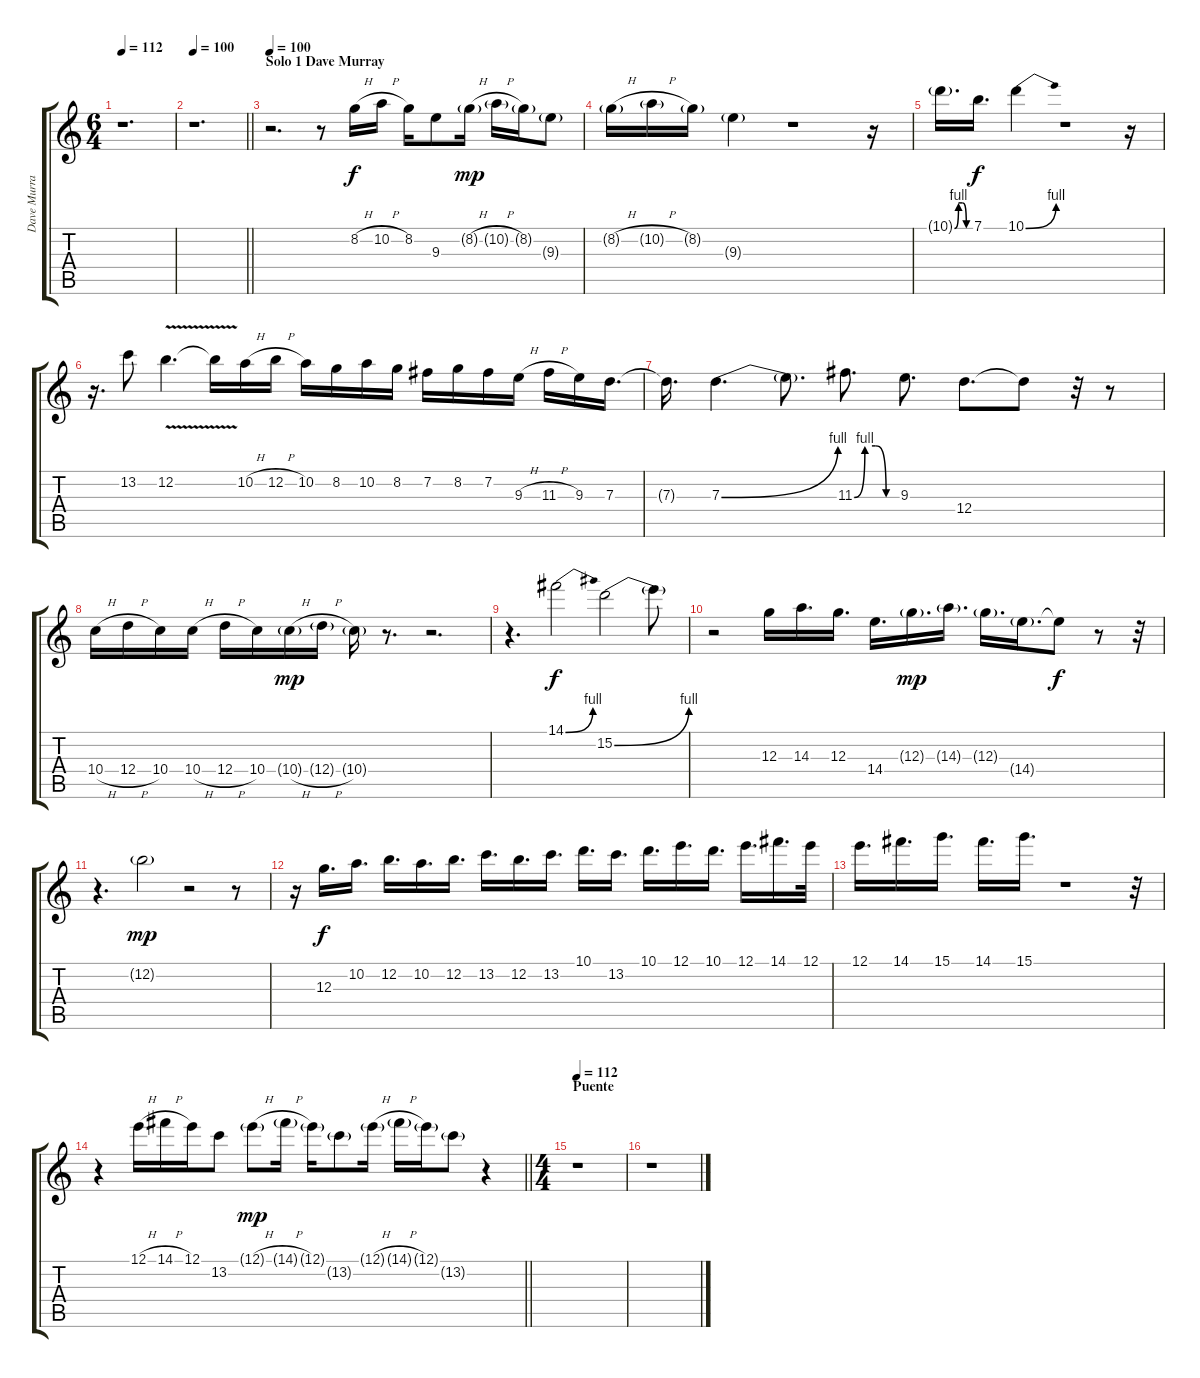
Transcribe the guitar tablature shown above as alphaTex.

\track ("Dave Murray" "Dave Murra") {instrument overdrivenguitar}
\staff {score tabs}
\tuning (E4 B3 G3 D3 A2 E2) {hide}
\ts (6 4)
\tempo 112
\clef g2
\ks c
r.1{d dy f} |
\tempo 100
\barLineRight lightlight
r.1{d} |
\section ("" "Solo 1 Dave Murray")
\tempo 100
r.2{d} r.8 8.2{h}.16 10.2{h}.16 8.2.16 9.3.8 8.2{h g}.16{dy mp} 10.2{h g}.16 8.2{g}.16 9.3{g}.8 |
8.2{h g}.16 10.2{h g}.16 8.2{g}.16 9.3{g}.4 r.1 r.16 |
10.1{be (custom 0 0 15 4 30 4 45 0 60 0) g}.16{d} 7.1.16{d dy f} 10.1{be (bend 0 0 60 4)}.4 r.1 r.16 |
r.16{d} 13.2.8 12.2{v}.4{d} 12.2{t}.16 10.2{h}.16 12.2{h}.16 10.2.16 8.2.16 10.2.16 8.2.16 7.2.16 8.2.16 7.2.16 9.3{h}.16 11.3{h}.16 9.3.16 7.3.16{d} |
7.3{t}.16{d} 7.3{be (bend 0 0 60 4)}.4{d} 7.3{t}.8{d} 11.3{be (custom 0 0 15 4 30 4 45 0 60 0)}.8{d} 9.3.8{d} 12.4.8{d} 12.4{t}.8 r.32 r.8 |
10.4{h}.16 12.4{h}.16 10.4.16 10.4{h}.16 12.4{h}.16 10.4.16 10.4{h g}.16{dy mp} 12.4{h g}.16 10.4{g}.16 r.8{d} r.2{d} |
r.4{d} 14.1{be (bend 0 0 60 4)}.2{dy f} 15.2{be (bend 0 0 60 4)}.2 15.2{t}.8 |
r.2 12.3.16 14.3.16{d} 12.3.16{d} 14.4.16{d} 12.3{g}.16{d dy mp} 14.3{g}.16{d} 12.3{g}.16{d} 14.4{g}.16{d} 14.4{t}.8{dy f} r.8 r.32 |
r.4{d} 12.2{g}.2{dy mp} r.2 r.8 |
r.16 12.3.16{d dy f} 10.2.16{d} 12.2.16{d} 10.2.16{d} 12.2.16{d} 13.2.16{d} 12.2.16{d} 13.2.16{d} 10.1.16{d} 13.2.16{d} 10.1.16{d} 12.1.16{d} 10.1.16{d} 12.1.16{d} 14.1.16{d} 12.1.32 |
12.1.16{d} 14.1.16{d} 15.1.16{d} 14.1.16{d} 15.1.16{d} r.1 r.32 |
\barLineRight lightlight
r.4 12.1{h}.16 14.1{h}.16 12.1.16 13.2.8 12.1{h g}.8{dy mp} 14.1{h g}.16 12.1{g}.16 13.2{g}.8 12.1{h g}.16 14.1{h g}.16 12.1{g}.16 13.2{g}.8 r.4 |
\ts (4 4)
\section ("" "Puente")
\tempo 112
r.1 |
r.1
